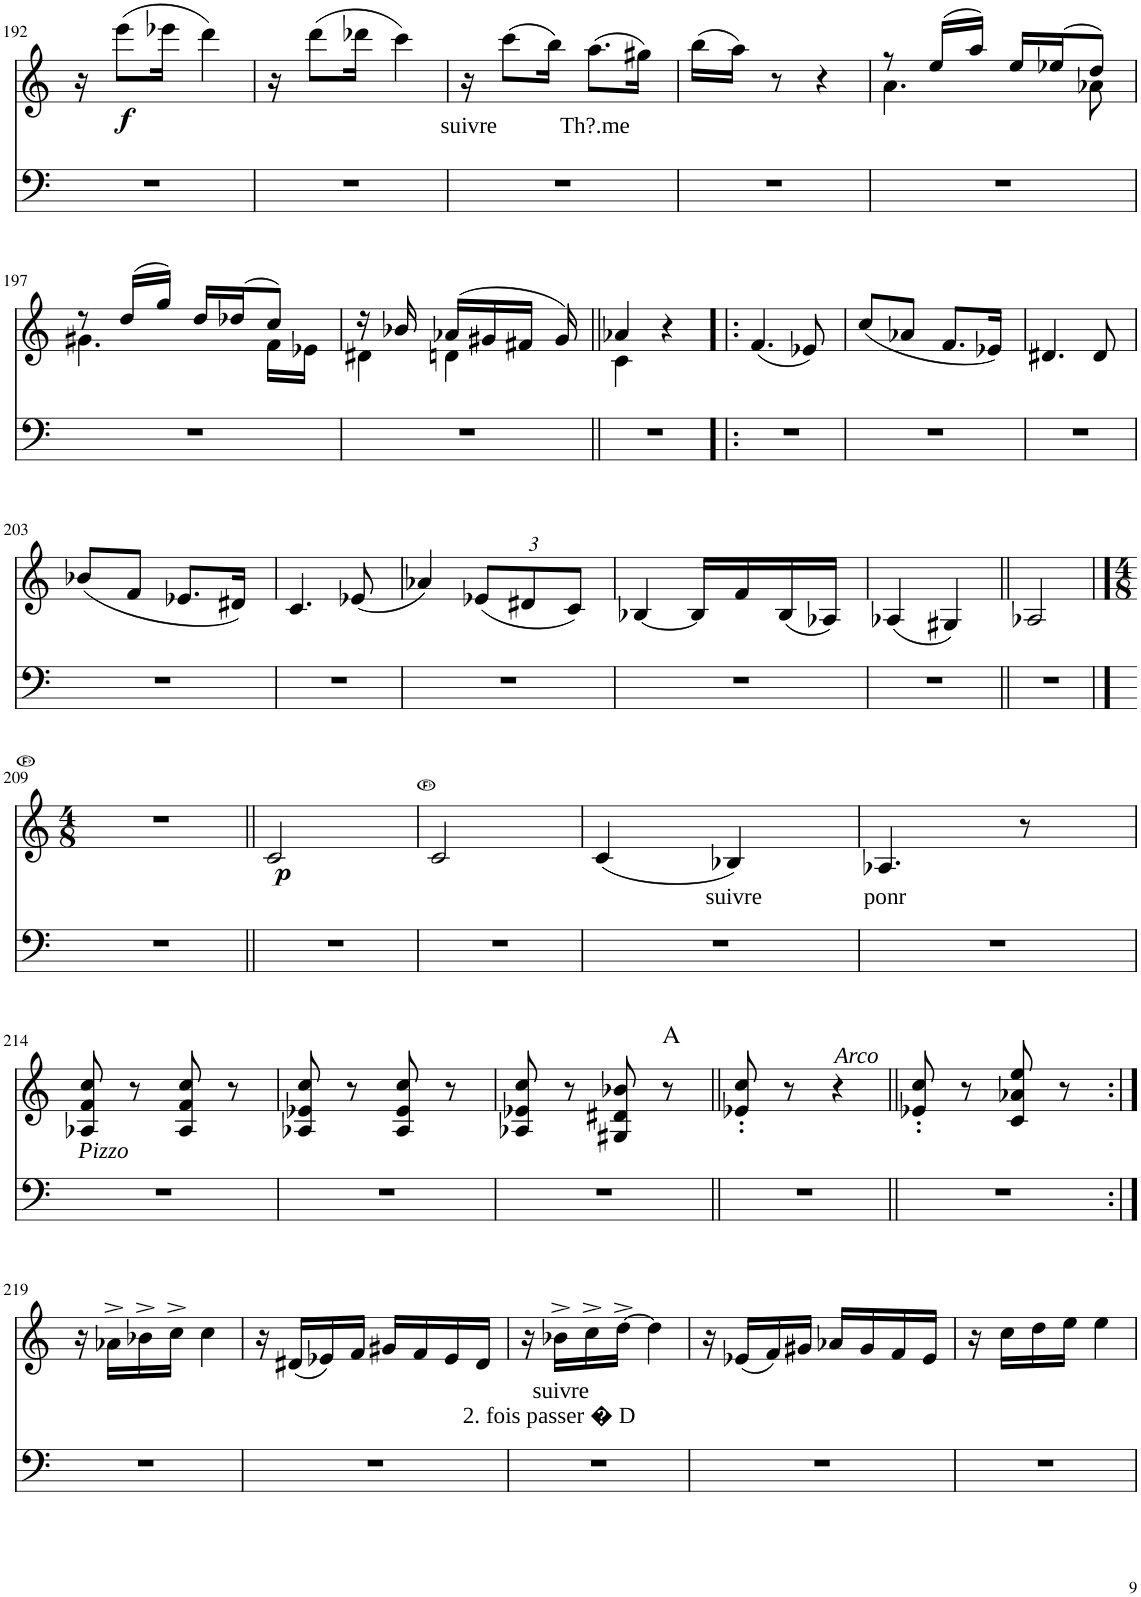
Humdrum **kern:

**kern	**kern	**text	**text	**dynam	**harte
*part2	*part1	*part1	*part1	*part1	*part1
*staff2	*staff1	*staff1	*staff1	*staff1	*
*I"Piano	*I"Piano	*	*	*	*
*I'Pno	*I'Pno	*	*	*	*
!!LO:PB:g=z
*clefF4	*clefG2	*	*	*	*
*k[]	*k[]	*	*	*	*
*M4/8	*M4/8	*	*	*	*
=192	=192	=192	=192	=192	=192
2r	16r	.	.	.	.
!	!	!	!	!LO:DY:b	!
.	(8eee\L	.	.	f	.
.	16eee-X\Jk	.	.	.	.
.	4ddd\)	.	.	.	.
=193	=193	=193	=193	=193	=193
2r	16r	.	.	.	.
.	(8ddd\L	.	.	.	.
.	16ddd-X\Jk	.	.	.	.
.	4ccc\)	.	.	.	.
=194	=194	=194	=194	=194	=194
!	!	!LO:LY:b	!	!	!
2r	16r	suivre	.	.	.
.	(8ccc\L	.	.	.	.
.	16bb\Jk)	.	.	.	.
!	!	!LO:LY:b	!	!	!
.	(8.aa\L	Th?.me	.	.	.
.	16gg#X\Jk)	.	.	.	.
=195	=195	=195	=195	=195	=195
2r	(16bb\LL	.	.	.	.
.	16aa\JJ)	.	.	.	.
.	8r	.	.	.	.
.	4r	.	.	.	.
=196	=196	=196	=196	=196	=196
*	*^	*	*	*	*
2r	8r	4.a\	.	.	.	.
.	(16ee/LL	.	.	.	.	.
.	16aa/JJ)	.	.	.	.	.
.	16ee/LL	.	.	.	.	.
.	(16ee-X/J	.	.	.	.	.
.	8dd/J)	8a-X\	.	.	.	.
!!LO:LB:g=z	!!
=197	=197	=197	=197	=197	=197	=197
2r	8r	4.g#X\	.	.	.	.
.	(16dd/LL	.	.	.	.	.
.	16gg/JJ)	.	.	.	.	.
.	16dd/LL	.	.	.	.	.
.	(16dd-X/J	.	.	.	.	.
.	8cc/J)	16f\LL	.	.	.	.
.	.	16e-X\JJ	.	.	.	.
=198	=198	=198	=198	=198	=198	=198
2r	16r	4d#X\	.	.	.	.
.	16b-X/	.	.	.	.	.
.	8ryy	.	.	.	.	.
.	(16a-X/LL	4dn\	.	.	.	.
.	16g#X/	.	.	.	.	.
.	16f#X/JJ	.	.	.	.	.
.	16g#/)	.	.	.	.	.
=199||	=199||	=199||	=199||	=199||	=199||	=199||
2r	4a-X/	4c\	.	.	.	.
.	4r	4ryy	.	.	.	.
*	*v	*v	*	*	*	*
=200!|:	=200!|:	=200!|:	=200!|:	=200!|:	=200!|:
2r	(4.f/	.	.	.	.
.	8e-X/)	.	.	.	.
=201	=201	=201	=201	=201	=201
2r	(8cc/L	.	.	.	.
.	8a-X/J	.	.	.	.
.	8.f/L	.	.	.	.
.	16e-X/Jk)	.	.	.	.
=202	=202	=202	=202	=202	=202
2r	4.d#X/	.	.	.	.
.	8d#/	.	.	.	.
!!LO:LB:g=z
=203	=203	=203	=203	=203	=203
2r	(8b-X/L	.	.	.	.
.	8f/J	.	.	.	.
.	8.e-X/L	.	.	.	.
.	16d#X/Jk)	.	.	.	.
=204	=204	=204	=204	=204	=204
2r	4.c/	.	.	.	.
.	(8e-X/	.	.	.	.
=205	=205	=205	=205	=205	=205
2r	4a-X/)	.	.	.	.
*	*Xbrackettup	*	*	*	*
.	(12e-X/L	.	.	.	.
.	12d#X/	.	.	.	.
.	12c/J)	.	.	.	.
=206	=206	=206	=206	=206	=206
2r	[4B-X/	.	.	.	.
.	16B-/LL]	.	.	.	.
.	16f/	.	.	.	.
.	(16B-/	.	.	.	.
.	16A-X/JJ)	.	.	.	.
=207	=207	=207	=207	=207	=207
2r	(4A-X/	.	.	.	.
.	4G#X/)	.	.	.	.
=208||	=208||	=208||	=208||	=208||	=208||
2r	2A-X/	.	.	.	.
!!LO:LB:g=z
==209	==209	==209	==209	==209	==209
*	*M4/8	*	*	*	*
2r	2r	.	.	.	.
=210||	=210||	=210||	=210||	=210||	=210||
!	!	!	!	!LO:DY:b	!
2r	2c/	.	.	p	.
=211	=211	=211	=211	=211	=211
2r	2c/	.	.	.	.
=212	=212	=212	=212	=212	=212
2r	(4c/	.	.	.	.
!	!	!LO:LY:b	!	!	!
.	4B-X/)	suivre	.	.	.
=213	=213	=213	=213	=213	=213
!	!	!LO:LY:b	!	!	!
2r	4.A-X/	ponr	.	.	.
.	8r	.	.	.	.
!!LO:LB:g=z
=214	=214	=214	=214	=214	=214
!	!LO:TX:b:i:t=Pizzo	!	!	!	!
2r	8A-X/ 8f/ 8cc/	.	.	.	.
.	8r	.	.	.	.
.	8A-/ 8f/ 8cc/	.	.	.	.
.	8r	.	.	.	.
=215	=215	=215	=215	=215	=215
2r	8A-X/ 8e-X/ 8cc/	.	.	.	.
.	8r	.	.	.	.
.	8A-/ 8e-/ 8cc/	.	.	.	.
.	8r	.	.	.	.
=216	=216	=216	=216	=216	=216
2r	8A-X/ 8e-X/ 8cc/	.	.	.	.
.	8r	.	.	.	.
.	8G#X/ 8d#X/ 8b-X/	.	.	.	.
.	8r	.	.	.	A:maj
=217||	=217||	=217||	=217||	=217||	=217||
2r	8e-X/' 8cc/'	.	.	.	.
.	8r	.	.	.	.
!	!LO:TX:a:i:t=Arco	!	!	!	!
.	4r	.	.	.	.
=218||	=218||	=218||	=218||	=218||	=218||
2r	8e-X/' 8cc/'	.	.	.	.
.	8r	.	.	.	.
.	8c/ 8a-X/ 8ee/	.	.	.	.
.	8r	.	.	.	.
!!LO:LB:g=z
=219:|!	=219:|!	=219:|!	=219:|!	=219:|!	=219:|!
2r	16r	.	.	.	.
.	16a-X^\LL	.	.	.	.
.	16b-X^\	.	.	.	.
.	16cc^\JJ	.	.	.	.
.	4cc\	.	.	.	.
=220	=220	=220	=220	=220	=220
2r	16r	.	.	.	.
.	(16d#X/LL	.	.	.	.
.	16e-X/)	.	.	.	.
.	16f/JJ	.	.	.	.
.	16g#X/LL	.	.	.	.
.	16f/	.	.	.	.
.	16e-/	.	.	.	.
.	16d#/JJ	.	.	.	.
=221	=221	=221	=221	=221	=221
2r	16r	.	.	.	.
!	!	!LO:LY:b	!LO:LY:b	!	!
.	16b-X^\LL	suivre	2. fois passer � D	.	.
.	16cc^\	.	.	.	.
.	[16dd^\JJ	.	.	.	.
.	4dd\]	.	.	.	.
=222	=222	=222	=222	=222	=222
2r	16r	.	.	.	.
.	(16e-X/LL	.	.	.	.
.	16f/)	.	.	.	.
.	16g#X/JJ	.	.	.	.
.	16a-X/LL	.	.	.	.
.	16g#/	.	.	.	.
.	16f/	.	.	.	.
.	16e-/JJ	.	.	.	.
=223	=223	=223	=223	=223	=223
2r	16r	.	.	.	.
.	16cc\LL	.	.	.	.
.	16dd\	.	.	.	.
.	16ee\JJ	.	.	.	.
.	4ee\	.	.	.	.
=	=	=	=	=	=
*-	*-	*-	*-	*-	*-
